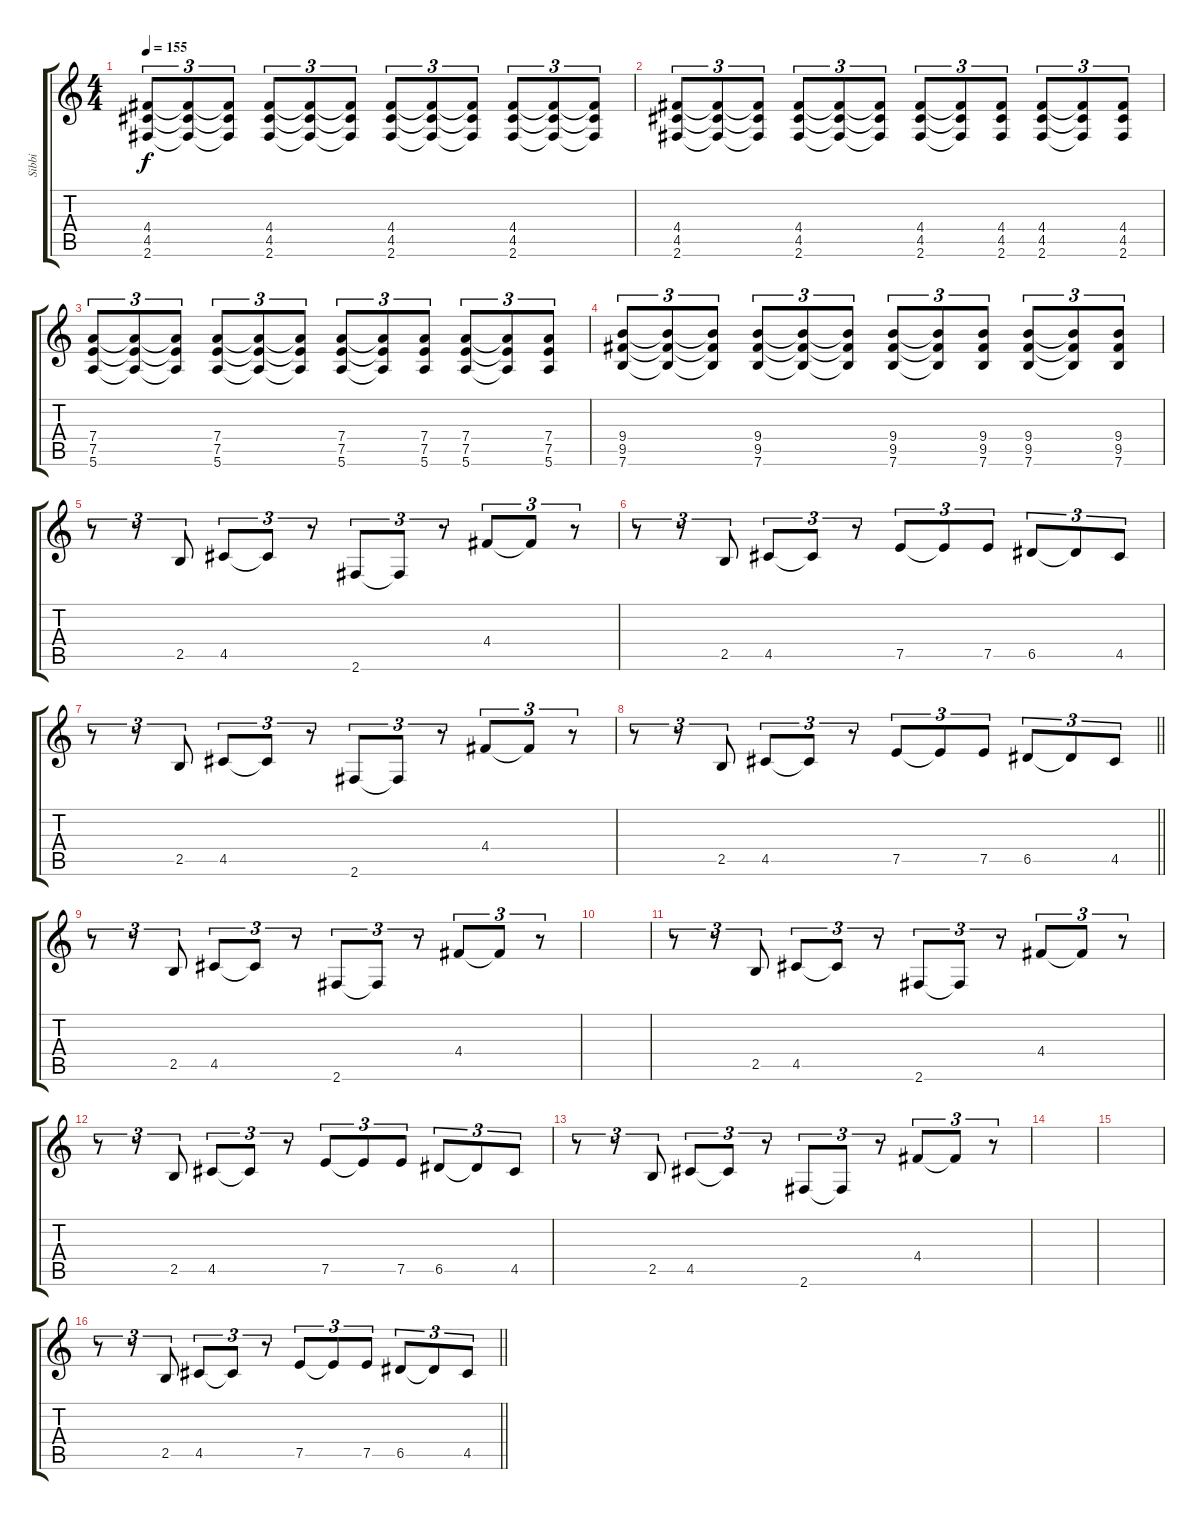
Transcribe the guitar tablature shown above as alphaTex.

\track ("Sibbi" "Sibbi") {instrument acousticguitarsteel}
\staff {score tabs}
\tuning (E4 B3 G3 D3 A2 E2) {hide}
\ts (4 4)
\tempo 155
\clef g2
\ks c
(4.4 4.5 2.6).8{tu (3 2) dy f} (4.4{t} 4.5{t} 2.6{t}).8{tu (3 2)} (4.4{t} 4.5{t} 2.6{t}).8{tu (3 2)} (4.4 4.5 2.6).8{tu (3 2)} (4.4{t} 4.5{t} 2.6{t}).8{tu (3 2)} (4.4{t} 4.5{t} 2.6{t}).8{tu (3 2)} (4.4 4.5 2.6).8{tu (3 2)} (4.4{t} 4.5{t} 2.6{t}).8{tu (3 2)} (4.4{t} 4.5{t} 2.6{t}).8{tu (3 2)} (4.4 4.5 2.6).8{tu (3 2)} (4.4{t} 4.5{t} 2.6{t}).8{tu (3 2)} (4.4{t} 4.5{t} 2.6{t}).8{tu (3 2)} |
(4.4 4.5 2.6).8{tu (3 2)} (4.4{t} 4.5{t} 2.6{t}).8{tu (3 2)} (4.4{t} 4.5{t} 2.6{t}).8{tu (3 2)} (4.4 4.5 2.6).8{tu (3 2)} (4.4{t} 4.5{t} 2.6{t}).8{tu (3 2)} (4.4{t} 4.5{t} 2.6{t}).8{tu (3 2)} (4.4 4.5 2.6).8{tu (3 2)} (4.4{t} 4.5{t} 2.6{t}).8{tu (3 2)} (4.4 4.5 2.6).8{tu (3 2)} (4.4 4.5 2.6).8{tu (3 2)} (4.4{t} 4.5{t} 2.6{t}).8{tu (3 2)} (4.4 4.5 2.6).8{tu (3 2)} |
(7.4 7.5 5.6).8{tu (3 2)} (7.4{t} 7.5{t} 5.6{t}).8{tu (3 2)} (7.4{t} 7.5{t} 5.6{t}).8{tu (3 2)} (7.4 7.5 5.6).8{tu (3 2)} (7.4{t} 7.5{t} 5.6{t}).8{tu (3 2)} (7.4{t} 7.5{t} 5.6{t}).8{tu (3 2)} (7.4 7.5 5.6).8{tu (3 2)} (7.4{t} 7.5{t} 5.6{t}).8{tu (3 2)} (7.4 7.5 5.6).8{tu (3 2)} (7.4 7.5 5.6).8{tu (3 2)} (7.4{t} 7.5{t} 5.6{t}).8{tu (3 2)} (7.4 7.5 5.6).8{tu (3 2)} |
(9.4 9.5 7.6).8{tu (3 2)} (9.4{t} 9.5{t} 7.6{t}).8{tu (3 2)} (9.4{t} 9.5{t} 7.6{t}).8{tu (3 2)} (9.4 9.5 7.6).8{tu (3 2)} (9.4{t} 9.5{t} 7.6{t}).8{tu (3 2)} (9.4{t} 9.5{t} 7.6{t}).8{tu (3 2)} (9.4 9.5 7.6).8{tu (3 2)} (9.4{t} 9.5{t} 7.6{t}).8{tu (3 2)} (9.4 9.5 7.6).8{tu (3 2)} (9.4 9.5 7.6).8{tu (3 2)} (9.4{t} 9.5{t} 7.6{t}).8{tu (3 2)} (9.4 9.5 7.6).8{tu (3 2)} |
r.8{tu (3 2)} r.8{tu (3 2)} 2.5.8{tu (3 2)} 4.5.8{tu (3 2)} 4.5{t}.8{tu (3 2)} r.8{tu (3 2)} 2.6.8{tu (3 2)} 2.6{t}.8{tu (3 2)} r.8{tu (3 2)} 4.4.8{tu (3 2)} 4.4{t}.8{tu (3 2)} r.8{tu (3 2)} |
r.8{tu (3 2)} r.8{tu (3 2)} 2.5.8{tu (3 2)} 4.5.8{tu (3 2)} 4.5{t}.8{tu (3 2)} r.8{tu (3 2)} 7.5.8{tu (3 2)} 7.5{t}.8{tu (3 2)} 7.5.8{tu (3 2)} 6.5.8{tu (3 2)} 6.5{t}.8{tu (3 2)} 4.5.8{tu (3 2)} |
r.8{tu (3 2)} r.8{tu (3 2)} 2.5.8{tu (3 2)} 4.5.8{tu (3 2)} 4.5{t}.8{tu (3 2)} r.8{tu (3 2)} 2.6.8{tu (3 2)} 2.6{t}.8{tu (3 2)} r.8{tu (3 2)} 4.4.8{tu (3 2)} 4.4{t}.8{tu (3 2)} r.8{tu (3 2)} |
\barLineRight lightlight
r.8{tu (3 2)} r.8{tu (3 2)} 2.5.8{tu (3 2)} 4.5.8{tu (3 2)} 4.5{t}.8{tu (3 2)} r.8{tu (3 2)} 7.5.8{tu (3 2)} 7.5{t}.8{tu (3 2)} 7.5.8{tu (3 2)} 6.5.8{tu (3 2)} 6.5{t}.8{tu (3 2)} 4.5.8{tu (3 2)} |
r.8{tu (3 2)} r.8{tu (3 2)} 2.5.8{tu (3 2)} 4.5.8{tu (3 2)} 4.5{t}.8{tu (3 2)} r.8{tu (3 2)} 2.6.8{tu (3 2)} 2.6{t}.8{tu (3 2)} r.8{tu (3 2)} 4.4.8{tu (3 2)} 4.4{t}.8{tu (3 2)} r.8{tu (3 2)} |
|
r.8{tu (3 2)} r.8{tu (3 2)} 2.5.8{tu (3 2)} 4.5.8{tu (3 2)} 4.5{t}.8{tu (3 2)} r.8{tu (3 2)} 2.6.8{tu (3 2)} 2.6{t}.8{tu (3 2)} r.8{tu (3 2)} 4.4.8{tu (3 2)} 4.4{t}.8{tu (3 2)} r.8{tu (3 2)} |
r.8{tu (3 2)} r.8{tu (3 2)} 2.5.8{tu (3 2)} 4.5.8{tu (3 2)} 4.5{t}.8{tu (3 2)} r.8{tu (3 2)} 7.5.8{tu (3 2)} 7.5{t}.8{tu (3 2)} 7.5.8{tu (3 2)} 6.5.8{tu (3 2)} 6.5{t}.8{tu (3 2)} 4.5.8{tu (3 2)} |
r.8{tu (3 2)} r.8{tu (3 2)} 2.5.8{tu (3 2)} 4.5.8{tu (3 2)} 4.5{t}.8{tu (3 2)} r.8{tu (3 2)} 2.6.8{tu (3 2)} 2.6{t}.8{tu (3 2)} r.8{tu (3 2)} 4.4.8{tu (3 2)} 4.4{t}.8{tu (3 2)} r.8{tu (3 2)} |
|
|
\barLineRight lightlight
r.8{tu (3 2)} r.8{tu (3 2)} 2.5.8{tu (3 2)} 4.5.8{tu (3 2)} 4.5{t}.8{tu (3 2)} r.8{tu (3 2)} 7.5.8{tu (3 2)} 7.5{t}.8{tu (3 2)} 7.5.8{tu (3 2)} 6.5.8{tu (3 2)} 6.5{t}.8{tu (3 2)} 4.5.8{tu (3 2)}
